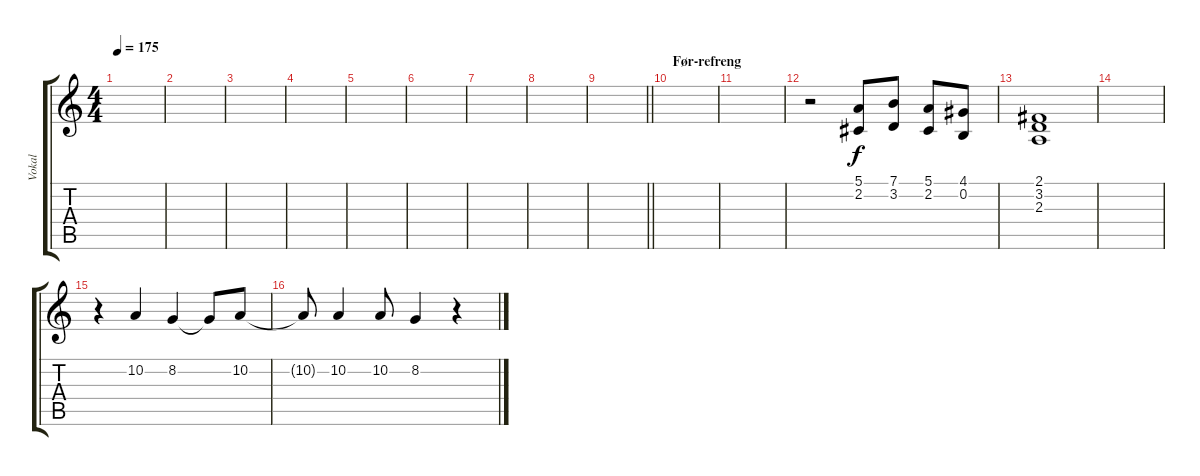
\track ("Vokal" "Vokal") {instrument choiraahs}
\staff {score tabs}
\tuning (E4 B3 G3 D3 A2 E2) {hide}
\ts (4 4)
\tempo 175
\clef g2
\ks c
|
|
|
|
|
|
|
|
\barLineRight lightlight
|
\section ("" "Før-refreng")
|
|
r.2 (5.1 2.2).8 (7.1 3.2).8 (5.1 2.2).8 (4.1 0.2).8 |
(2.1 3.2 2.3).1 |
|
r.4 10.2.4 8.2.4 8.2{t}.8 10.2.8 |
10.2{t}.8 10.2.4 10.2.8 8.2.4 r.4
